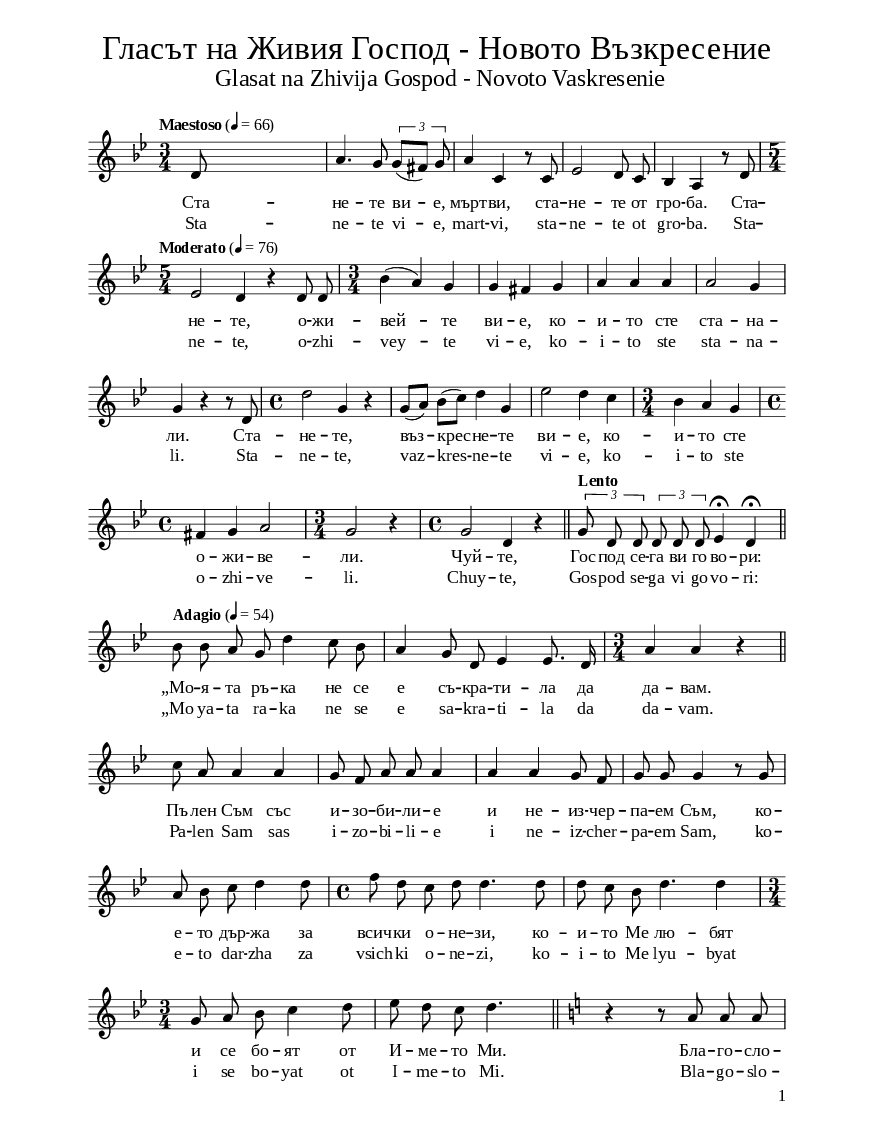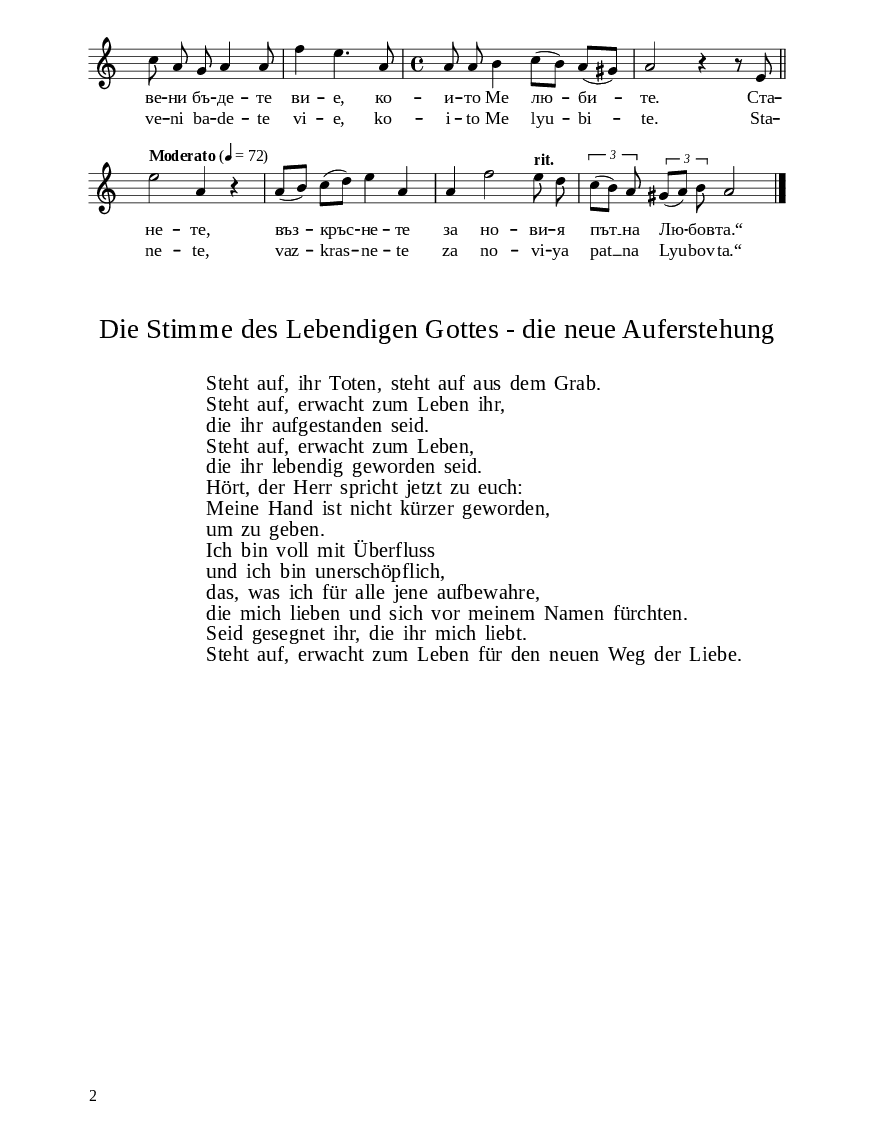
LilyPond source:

\version "2.24.0"

% include paper part and global functions
\include "include/globals.ily"

\bookpart {
  \include "include/bookpart-paper.ily"
  \score {
    \include "include/score-layout.ily"

    \new Voice \absolute {
      \clef treble
      \key g \minor
      \time 3/4
      \tempoFunc "Maestoso" 4 "66"
      \autoBeamOff
      d'8 s8*5 | % 2
      a'4. g'8 \times 2/3 {
        g'8 ( [ fis'8 ) ] g'8
      }
      | % 3
      a'4 c'4 r8 c'8 | % 4
      es'2 d'8 c'8 | % 5
      bes4 a4 r8 d'8 \break | % 6
      \time 5/4  | % 6
      \tempoFunc "Moderato" 4 "76"
      es'2 d'4 r4 d'8 d'8 | % 7
      \time 3/4  | % 7
      bes'4 ( a'4 ) g'4 | % 8
      g'4 fis'4 g'4 | % 9
      a'4 a'4 a'4 |
      a'2 g'4 \break | % 11
      g'4 r4 r8 d'8 | % 12
      \time 4/4  | % 12
      d''2 g'4 r4 | % 13
      g'8 ( [ a'8 ) ]  bes'8 ( [  c''8 )
      ]  d''4 g'4 | % 14
      es''2  d''4  c''4 | % 15
      \time 3/4  | % 15
      bes'4 a'4 g'4 \break | % 16
      \time 4/4  | % 16
      fis'4 g'4 a'2 | % 17
      \time 3/4  | % 17
      g'2 r4 | % 18
      \time 4/4  | % 18
      g'2 d'4 r4 \bar "||"
      \tempo "Lento"
      \times 2/3  {
        g'8  d'8 d'8
      }
      \times 2/3  {
        d'8 d'8 d'8
      }
      es'4 ^\fermata d'4 ^\fermata \bar "||"
      \break |
      \tempoFunc "Adagio" 4 "54"
      bes'8  bes'8 a'8 g'8
      d''4  c''8  bes'8 | % 21
      a'4 g'8 d'8 es'4 es'8.
      d'16 | % 22
      \time 3/4  | % 22
      a'4 a'4 r4 \bar "||"
      \break | % 23
      c''8 a'8 a'4 a'4 | % 24
      g'8 f'8 a'8 a'8 a'4 | % 25
      a'4 a'4 g'8 f'8 | % 26
      g'8 g'8 g'4 r8 g'8 \break | % 27
      a'8  bes'8  c''8  d''4
      d''8 | % 28
      \time 4/4  | % 28
      f''8  d''8  c''8  d''8
      d''4.  d''8 | % 29
      d''8  c''8  bes'8  d''4.
      d''4 \break |
      \time 3/4  |
      g'8 a'8  bes'8  c''4  d''8
      | % 31
      es''8  d''8  c''8  d''4. \bar
      "||"
      \key a \minor | % 32
      r4 r8 a'8 a'8 a'8 \break | % 33

      c''8 a'8 g'8 a'4 a'8 | % 34
      f''4  e''4. a'8 | % 35
      \time 4/4  | % 35
      a'8 a'8  b'4  c''8 ( [
      b'8 ) ] a'8 ( [ gis'8 ) ] | % 36
      a'2 r4 r8 e'8 \bar "||"
      \break | % 37
      | % 37
      \tempoFunc "Moderato" 4 "72"
      e''2 a'4 r4 | % 38
      a'8 ( [ b'8 ) ]  c''8 ( [  d''8 )
      ]  e''4 a'4 | % 39
      a'4  f''2 \tempo "rit." e''8  d''8 |
      \tweak direction #up \times 2/3 {
        \once \override Slur.positions = #'(1 . 1)
        c''8 ( [ b'8 ) ] a'8
      }
      \times 2/3 {
        gis'8 ( [  a'8
        ) ] b'8
      }
      a'2
      \bar "|."

    }

    \addlyrics {
      Ста -- не -- те ви -- е, мърт --
      ви, ста -- не -- те от гро -- ба.
      Ста -- не -- те, о -- жи -- вей --
      те ви -- е, ко -- и -- то сте ста --
      на -- ли. Ста -- не -- те, въз --
      крес -- не -- те ви -- е, ко -- и
      -- то сте о -- жи -- ве -- ли. Чуй --
      те, Гос -- под се -- га ви го --
      во -- ри: „Мо -- я -- та ръ -- ка
      не се е съ -- кра -- ти -- ла да
      да -- вам. Пъ -- лен Съм със и --
      зо -- би -- ли -- е и не -- из -- чер
      -- па -- ем Съм, ко -- е -- то дър --
      жа за всич -- ки о -- не -- зи, ко
      -- и -- то Ме лю -- бят и се бо --
      ят от И -- ме -- то Ми. Бла -- го --
      сло -- ве -- ни бъ -- де -- те ви --
      е, ко -- и -- то Ме лю -- би
      -- те. Ста -- не -- те, въз --
      кръс -- не -- те за но -- ви -- я
      път  __ на Лю -- бов -- та.“}
      \addlyrics {
        Sta -- ne -- te vi -- e, mart --
        vi, sta -- ne -- te ot gro -- ba.
        Sta -- ne -- te, o -- zhi -- vey --
        te vi -- e, ko -- i -- to ste sta --
        na -- li. Sta -- ne -- te, vaz --
        kres -- ne -- te vi -- e, ko -- i
        -- to ste o -- zhi -- ve -- li. Chuy --
        te, Gos -- pod se -- ga vi go --
        vo -- ri: „Mo -- ya -- ta ra -- ka
        ne se e sa -- kra -- ti -- la da
        da -- vam. Pa -- len Sam sas i --
        zo -- bi -- li -- e i ne -- iz -- cher
        -- pa -- em Sam, ko -- e -- to dar --
        zha za vsich -- ki o -- ne -- zi, ko
        -- i -- to Me lyu -- byat i se bo --
        yat ot I -- me -- to Mi. Bla -- go --
        slo -- ve -- ni ba -- de -- te vi --
        e, ko -- i -- to Me lyu -- bi
        -- te. Sta -- ne -- te, vaz --
        kras -- ne -- te za no -- vi -- ya
        pat  __ na Lyu -- bov -- ta.“}

        \header {
          title = \titleFunc "Гласът на Живия Господ - Новото Възкресение" " Glasat na Zhivija Gospod - Novoto Vaskresenie"
        }

        \midi{}

      } % score

      \markup \empty-one
      % include foreign translation(s) of the song
      \version "2.24.0"

\markup \fill-line { \fontsize #5 "Die Stimme des Lebendigen Gottes - die neue Auferstehung" }
\markup \null
\markup \null
\markup \fontsize #deCoupletFontSize {
  \hspace #10
  \override #`(baseline-skip . ,deCoupletBaselineSkip)

  \column {
    \line { " " }

 \line { " "Steht auf, ihr Toten, steht auf aus dem Grab.}

 \line { " "Steht auf, erwacht zum Leben ihr, }

 \line { " "die ihr aufgestanden seid.}

\line { " "Steht auf, erwacht zum Leben,}

 \line { " "die ihr lebendig geworden seid.}

 \line { " "Hört, der Herr spricht jetzt zu euch:}

 \line { " "Meine Hand ist nicht kürzer geworden,}

 \line { " "um zu geben.}

 \line { " "Ich bin voll mit Überfluss}

 \line { " "und ich bin unerschöpflich,}

 \line { " "das, was ich für alle jene aufbewahre,}

 \line { " "die mich lieben und sich vor meinem Namen fürchten.}

 \line { " "Seid gesegnet ihr, die ihr mich liebt.}

 \line { " "Steht auf, erwacht zum Leben für den neuen Weg der Liebe.}


  }
}

    } % bookpart

    % Più mosso
    %
